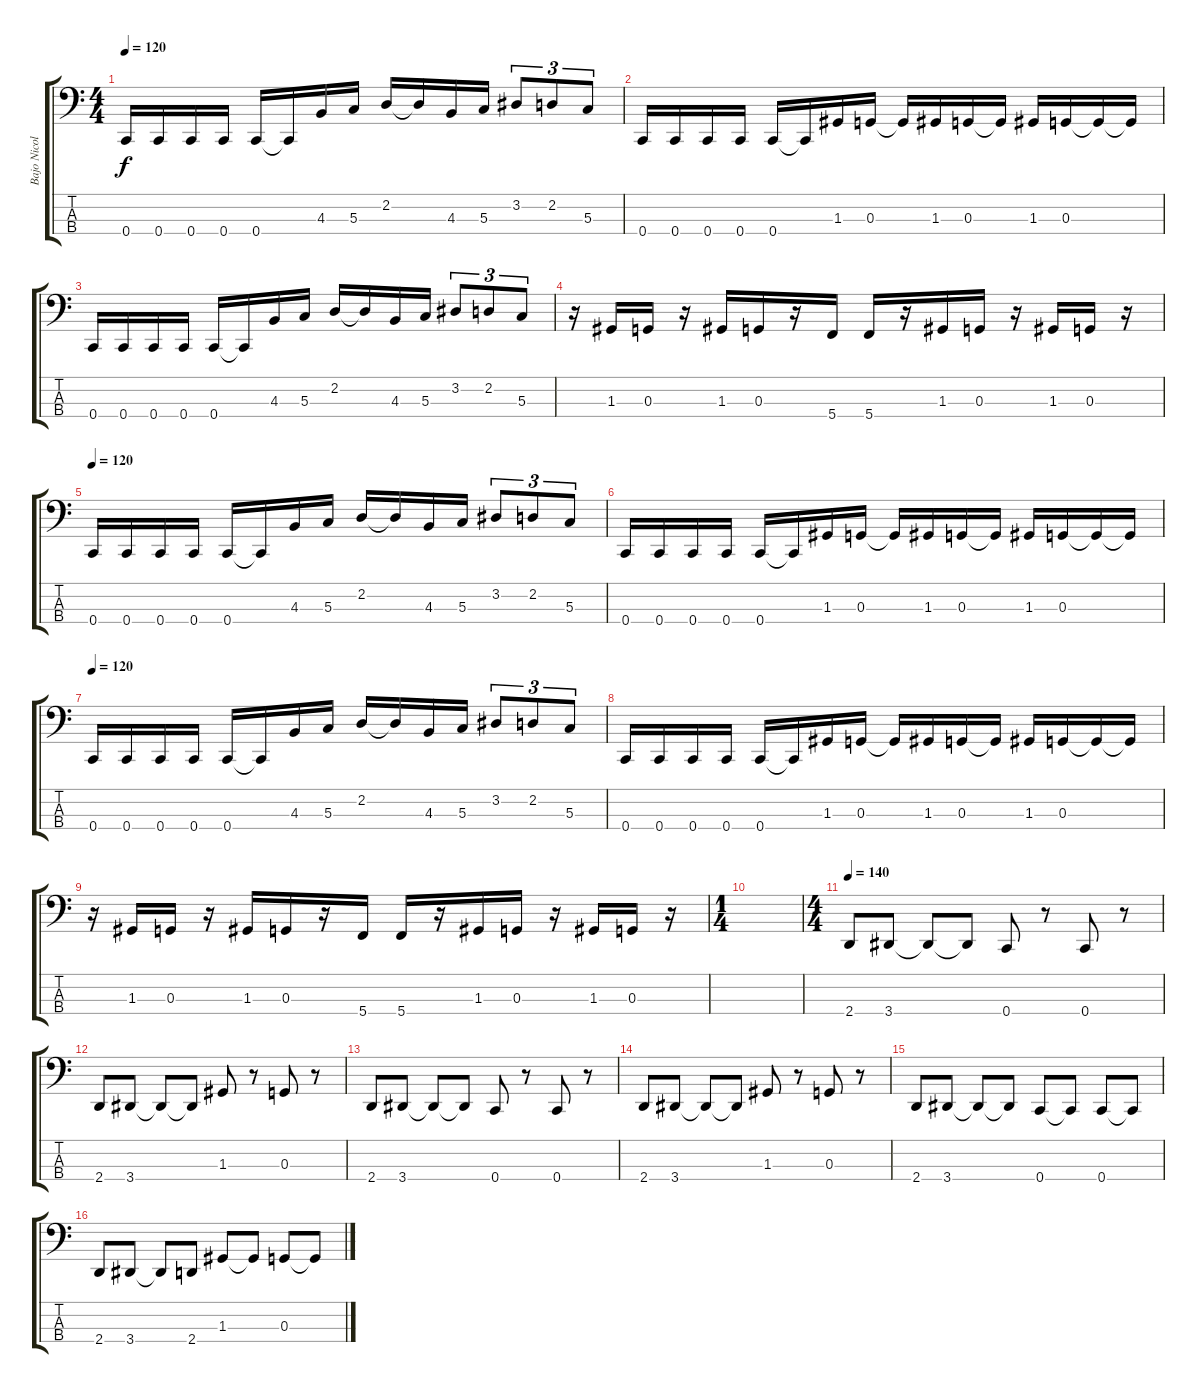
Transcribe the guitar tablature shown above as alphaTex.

\track ("Bajo Nicolas" "Bajo Nicol") {instrument electricbassfinger}
\staff {score tabs}
\tuning (F2 C2 G1 C1) {hide}
\ts (4 4)
\tempo 120
\clef f4
\ks c
0.4.16{dy f} 0.4.16 0.4.16 0.4.16 0.4.16 0.4{t}.16 4.3.16 5.3.16 2.2.16 2.2{t}.16 4.3.16 5.3.16 3.2.8{tu (3 2)} 2.2.8{tu (3 2)} 5.3.8{tu (3 2)} |
0.4.16 0.4.16 0.4.16 0.4.16 0.4.16 0.4{t}.16 1.3.16 0.3.16 0.3{t}.16 1.3.16 0.3.16 0.3{t}.16 1.3.16 0.3.16 0.3{t}.16 0.3{t}.16 |
0.4.16 0.4.16 0.4.16 0.4.16 0.4.16 0.4{t}.16 4.3.16 5.3.16 2.2.16 2.2{t}.16 4.3.16 5.3.16 3.2.8{tu (3 2)} 2.2.8{tu (3 2)} 5.3.8{tu (3 2)} |
r.16 1.3.16 0.3.16 r.16 1.3.16 0.3.16 r.16 5.4.16 5.4.16 r.16 1.3.16 0.3.16 r.16 1.3.16 0.3.16 r.16 |
\tempo 120
0.4.16 0.4.16 0.4.16 0.4.16 0.4.16 0.4{t}.16 4.3.16 5.3.16 2.2.16 2.2{t}.16 4.3.16 5.3.16 3.2.8{tu (3 2)} 2.2.8{tu (3 2)} 5.3.8{tu (3 2)} |
0.4.16 0.4.16 0.4.16 0.4.16 0.4.16 0.4{t}.16 1.3.16 0.3.16 0.3{t}.16 1.3.16 0.3.16 0.3{t}.16 1.3.16 0.3.16 0.3{t}.16 0.3{t}.16 |
\tempo 120
0.4.16 0.4.16 0.4.16 0.4.16 0.4.16 0.4{t}.16 4.3.16 5.3.16 2.2.16 2.2{t}.16 4.3.16 5.3.16 3.2.8{tu (3 2)} 2.2.8{tu (3 2)} 5.3.8{tu (3 2)} |
0.4.16 0.4.16 0.4.16 0.4.16 0.4.16 0.4{t}.16 1.3.16 0.3.16 0.3{t}.16 1.3.16 0.3.16 0.3{t}.16 1.3.16 0.3.16 0.3{t}.16 0.3{t}.16 |
r.16 1.3.16 0.3.16 r.16 1.3.16 0.3.16 r.16 5.4.16 5.4.16 r.16 1.3.16 0.3.16 r.16 1.3.16 0.3.16 r.16 |
\ts (1 4)
|
\ts (4 4)
\tempo 140
2.4.8 3.4.8 3.4{t}.8 3.4{t}.8 0.4.8 r.8 0.4.8 r.8 |
2.4.8 3.4.8 3.4{t}.8 3.4{t}.8 1.3.8 r.8 0.3.8 r.8 |
2.4.8 3.4.8 3.4{t}.8 3.4{t}.8 0.4.8 r.8 0.4.8 r.8 |
2.4.8 3.4.8 3.4{t}.8 3.4{t}.8 1.3.8 r.8 0.3.8 r.8 |
2.4.8 3.4.8 3.4{t}.8 3.4{t}.8 0.4.8 0.4{t}.8 0.4.8 0.4{t}.8 |
2.4.8 3.4.8 3.4{t}.8 2.4.8 1.3.8 1.3{t}.8 0.3.8 0.3{t}.8
